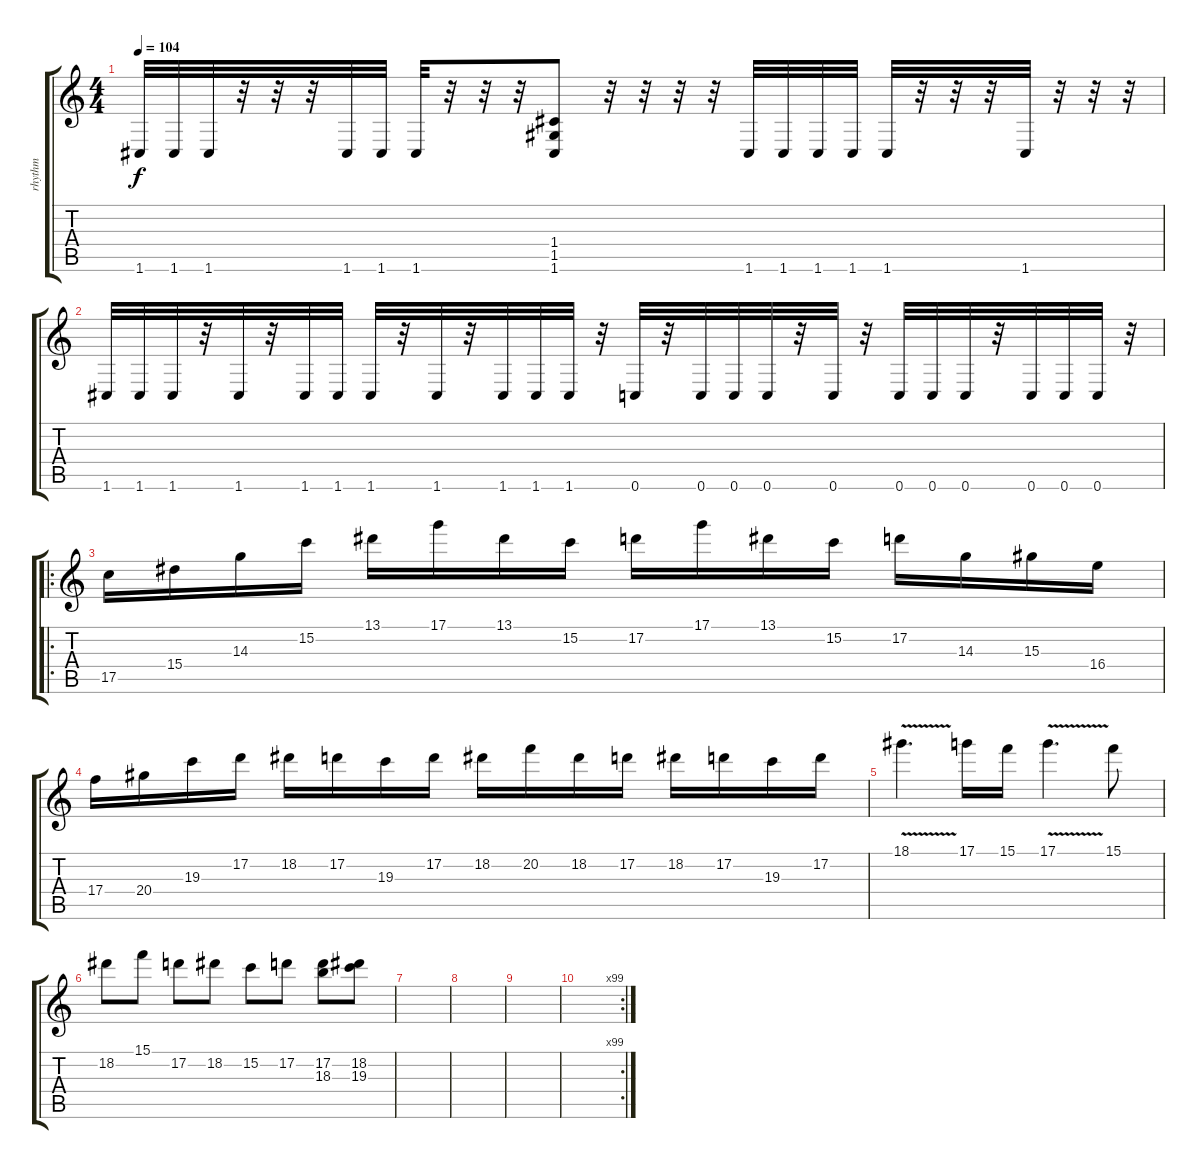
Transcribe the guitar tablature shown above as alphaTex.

\track ("rhythm" "rhythm") {instrument overdrivenguitar}
\staff {score tabs}
\tuning (D4 A3 F3 C3 G2 C2) {hide}
\ts (4 4)
\tempo 104
\clef g2
\ks c
1.6.32{dy f} 1.6.32 1.6.32 r.32 r.32 r.32 1.6.32 1.6.32 1.6.32 r.32 r.32 r.32 (1.4 1.5 1.6).8 r.32 r.32 r.32 r.32 1.6.32 1.6.32 1.6.32 1.6.32 1.6.32 r.32 r.32 r.32 1.6.32 r.32 r.32 r.32 |
1.6.32 1.6.32 1.6.32 r.32 1.6.32 r.32 1.6.32 1.6.32 1.6.32 r.32 1.6.32 r.32 1.6.32 1.6.32 1.6.32 r.32 0.6.32 r.32 0.6.32 0.6.32 0.6.32 r.32 0.6.32 r.32 0.6.32 0.6.32 0.6.32 r.32 0.6.32 0.6.32 0.6.32 r.32 |
\ro
17.5.16 15.4.16 14.3.16 15.2.16 13.1.16 17.1.16 13.1.16 15.2.16 17.2.16 17.1.16 13.1.16 15.2.16 17.2.16 14.3.16 15.3.16 16.4.16 |
17.4.16 20.4.16 19.3.16 17.2.16 18.2.16 17.2.16 19.3.16 17.2.16 18.2.16 20.2.16 18.2.16 17.2.16 18.2.16 17.2.16 19.3.16 17.2.16 |
18.1{v}.4{d} 17.1.16 15.1.16 17.1{v}.4{d} 15.1.8 |
18.2.8 15.1.8 17.2.8 18.2.8 15.2.8 17.2.8 (17.2 18.3).8 (18.2 19.3).8 |
|
|
|
\rc 99
